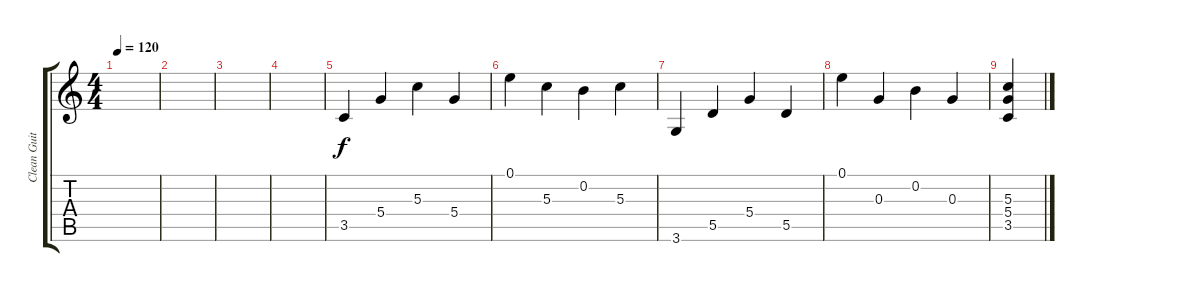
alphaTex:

\track ("Clean Guitar" "Clean Guit") {instrument electricguitarclean}
\staff {score tabs}
\tuning (E4 B3 G3 D3 A2 E2) {hide}
\ts (4 4)
\tempo 120
\clef g2
\ks c
|
|
|
|
3.5.4 5.4.4 5.3.4 5.4.4 |
0.1.4 5.3.4 0.2.4 5.3.4 |
3.6.4 5.5.4 5.4.4 5.5.4 |
0.1.4 0.3.4 0.2.4 0.3.4 |
(5.3 5.4 3.5).4
